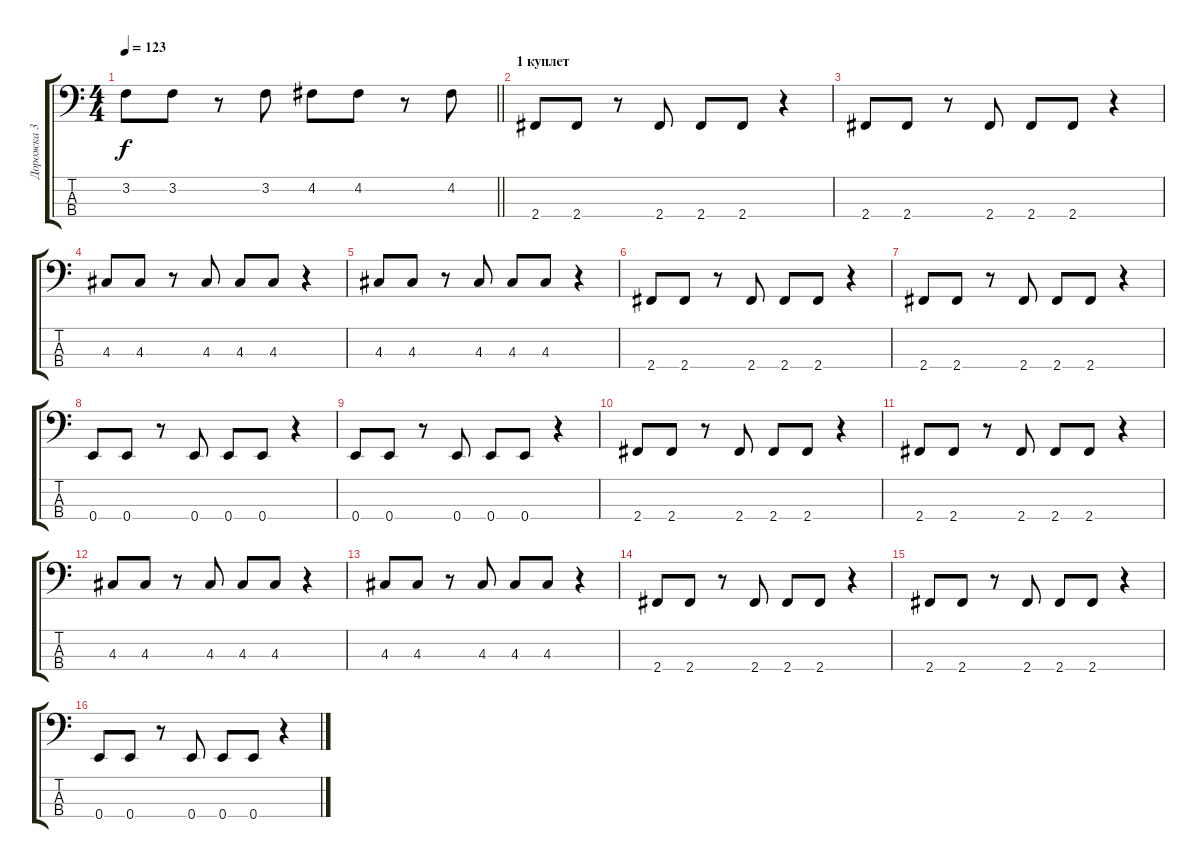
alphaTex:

\track ("Дорожка 3" "Дорожка 3") {instrument electricbassfinger}
\staff {score tabs}
\tuning (G2 D2 A1 E1) {hide}
\ts (4 4)
\tempo 123
\clef f4
\barLineRight lightlight
\ks c
3.2.8{dy f} 3.2.8 r.8 3.2.8 4.2.8 4.2.8 r.8 4.2.8 |
\section ("" "1 куплет")
2.4.8 2.4.8 r.8 2.4.8 2.4.8 2.4.8 r.4 |
2.4.8 2.4.8 r.8 2.4.8 2.4.8 2.4.8 r.4 |
4.3.8 4.3.8 r.8 4.3.8 4.3.8 4.3.8 r.4 |
4.3.8 4.3.8 r.8 4.3.8 4.3.8 4.3.8 r.4 |
2.4.8 2.4.8 r.8 2.4.8 2.4.8 2.4.8 r.4 |
2.4.8 2.4.8 r.8 2.4.8 2.4.8 2.4.8 r.4 |
0.4.8 0.4.8 r.8 0.4.8 0.4.8 0.4.8 r.4 |
0.4.8 0.4.8 r.8 0.4.8 0.4.8 0.4.8 r.4 |
2.4.8 2.4.8 r.8 2.4.8 2.4.8 2.4.8 r.4 |
2.4.8 2.4.8 r.8 2.4.8 2.4.8 2.4.8 r.4 |
4.3.8 4.3.8 r.8 4.3.8 4.3.8 4.3.8 r.4 |
4.3.8 4.3.8 r.8 4.3.8 4.3.8 4.3.8 r.4 |
2.4.8 2.4.8 r.8 2.4.8 2.4.8 2.4.8 r.4 |
2.4.8 2.4.8 r.8 2.4.8 2.4.8 2.4.8 r.4 |
0.4.8 0.4.8 r.8 0.4.8 0.4.8 0.4.8 r.4
